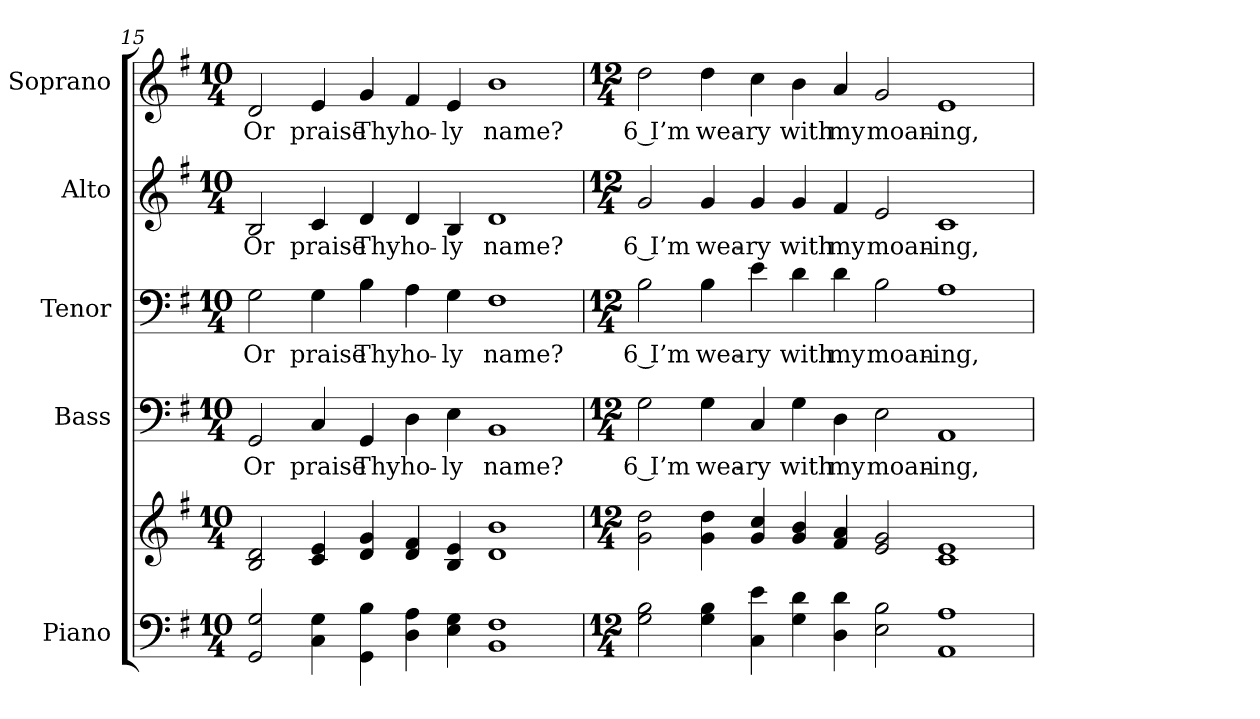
**kern	**kern	**kern	**text	**kern	**text	**kern	**text	**kern	**text
*part5	*part5	*part4	*part4	*part3	*part3	*part2	*part2	*part1	*part1
*staff6	*staff5	*staff4	*staff4	*staff3	*staff3	*staff2	*staff2	*staff1	*staff1
*I"Piano	*	*I"Bass	*	*I"Tenor	*	*I"Alto	*	*I"Soprano	*
*I'Pno.	*	*I'B.	*	*I'T.	*	*I'A.	*	*I'S.	*
!!LO:PB:g=z
*clefF4	*clefG2	*clefF4	*	*clefF4	*	*clefG2	*	*clefG2	*
*k[f#]	*k[f#]	*k[f#]	*	*k[f#]	*	*k[f#]	*	*k[f#]	*
*G:	*G:	*G:	*	*G:	*	*G:	*	*G:	*
*M10/4	*M10/4	*M10/4	*	*M10/4	*	*M10/4	*	*M10/4	*
=15	=15	=15	=15	=15	=15	=15	=15	=15	=15
!	!	!	!LO:LY:b:color=#000000	!	!	!	!	!	!
!	!	!	!	!	!LO:LY:b:color=#000000	!	!	!	!
!	!	!	!	!	!	!	!LO:LY:b:color=#000000	!	!
!	!	!	!	!	!	!	!	!	!LO:LY:b:color=#000000
2GGi/ 2Gi	2Bi/ 2di	2GGi/	Or	2Gi\	Or	2Bi/	Or	2di/	Or
!	!	!	!LO:LY:b:color=#000000	!	!	!	!	!	!
!	!	!	!	!	!LO:LY:b:color=#000000	!	!	!	!
!	!	!	!	!	!	!	!LO:LY:b:color=#000000	!	!
!	!	!	!	!	!	!	!	!	!LO:LY:b:color=#000000
4Ci\ 4Gi	4ci/ 4ei	4Ci/	praise	4Gi\	praise	4ci/	praise	4ei/	praise
!	!	!	!LO:LY:b:color=#000000	!	!	!	!	!	!
!	!	!	!	!	!LO:LY:b:color=#000000	!	!	!	!
!	!	!	!	!	!	!	!LO:LY:b:color=#000000	!	!
!	!	!	!	!	!	!	!	!	!LO:LY:b:color=#000000
4GGi\ 4Bi	4di/ 4gi	4GGi/	Thy	4Bi\	Thy	4di/	Thy	4gi/	Thy
!	!	!	!LO:LY:b:color=#000000	!	!	!	!	!	!
!	!	!	!	!	!LO:LY:b:color=#000000	!	!	!	!
!	!	!	!	!	!	!	!LO:LY:b:color=#000000	!	!
!	!	!	!	!	!	!	!	!	!LO:LY:b:color=#000000
4Di\ 4Ai	4di/ 4f#i	4Di\	ho-	4Ai\	ho-	4di/	ho-	4f#i/	ho-
!	!	!	!LO:LY:b:color=#000000	!	!	!	!	!	!
!	!	!	!	!	!LO:LY:b:color=#000000	!	!	!	!
!	!	!	!	!	!	!	!LO:LY:b:color=#000000	!	!
!	!	!	!	!	!	!	!	!	!LO:LY:b:color=#000000
4Ei\ 4Gi	4Bi/ 4ei	4Ei\	-ly	4Gi\	-ly	4Bi/	-ly	4ei/	-ly
!	!	!	!LO:LY:b:color=#000000	!	!	!	!	!	!
!	!	!	!	!	!LO:LY:b:color=#000000	!	!	!	!
!	!	!	!	!	!	!	!LO:LY:b:color=#000000	!	!
!	!	!	!	!	!	!	!	!	!LO:LY:b:color=#000000
1BBi 1F#i	1di 1bi	1BBi	name?	1F#i	name?	1di	name?	1bi	name?
=16	=16	=16	=16	=16	=16	=16	=16	=16	=16
*M12/4	*M12/4	*M12/4	*	*M12/4	*	*M12/4	*	*M12/4	*
!	!	!	!LO:LY:b:color=#000000	!	!	!	!	!	!
!	!	!	!	!	!LO:LY:b:color=#000000	!	!	!	!
!	!	!	!	!	!	!	!LO:LY:b:color=#000000	!	!
!	!	!	!	!	!	!	!	!	!LO:LY:b:color=#000000
2Gi\ 2Bi	2gi\ 2ddi	2Gi\	6 I’m	2Bi\	6 I’m	2gi/	6 I’m	2ddi\	6 I’m
!	!	!	!LO:LY:b:color=#000000	!	!	!	!	!	!
!	!	!	!	!	!LO:LY:b:color=#000000	!	!	!	!
!	!	!	!	!	!	!	!LO:LY:b:color=#000000	!	!
!	!	!	!	!	!	!	!	!	!LO:LY:b:color=#000000
4Gi\ 4Bi	4gi\ 4ddi	4Gi\	wea-	4Bi\	wea-	4gi/	wea-	4ddi\	wea-
!	!	!	!LO:LY:b:color=#000000	!	!	!	!	!	!
!	!	!	!	!	!LO:LY:b:color=#000000	!	!	!	!
!	!	!	!	!	!	!	!LO:LY:b:color=#000000	!	!
!	!	!	!	!	!	!	!	!	!LO:LY:b:color=#000000
4Ci\ 4ei	4gi/ 4cci	4Ci/	-ry	4ei\	-ry	4gi/	-ry	4cci\	-ry
!	!	!	!LO:LY:b:color=#000000	!	!	!	!	!	!
!	!	!	!	!	!LO:LY:b:color=#000000	!	!	!	!
!	!	!	!	!	!	!	!LO:LY:b:color=#000000	!	!
!	!	!	!	!	!	!	!	!	!LO:LY:b:color=#000000
4Gi\ 4di	4gi/ 4bi	4Gi\	with	4di\	with	4gi/	with	4bi\	with
!	!	!	!LO:LY:b:color=#000000	!	!	!	!	!	!
!	!	!	!	!	!LO:LY:b:color=#000000	!	!	!	!
!	!	!	!	!	!	!	!LO:LY:b:color=#000000	!	!
!	!	!	!	!	!	!	!	!	!LO:LY:b:color=#000000
4Di\ 4di	4f#i/ 4ai	4Di\	my	4di\	my	4f#i/	my	4ai/	my
!	!	!	!LO:LY:b:color=#000000	!	!	!	!	!	!
!	!	!	!	!	!LO:LY:b:color=#000000	!	!	!	!
!	!	!	!	!	!	!	!LO:LY:b:color=#000000	!	!
!	!	!	!	!	!	!	!	!	!LO:LY:b:color=#000000
2Ei\ 2Bi	2ei/ 2gi	2Ei\	moan-	2Bi\	moan-	2ei/	moan-	2gi/	moan-
!	!	!	!LO:LY:b:color=#000000	!	!	!	!	!	!
!	!	!	!	!	!LO:LY:b:color=#000000	!	!	!	!
!	!	!	!	!	!	!	!LO:LY:b:color=#000000	!	!
!	!	!	!	!	!	!	!	!	!LO:LY:b:color=#000000
1AAi 1Ai	1ci 1ei	1AAi	-ing,	1Ai	-ing,	1ci	-ing,	1ei	-ing,
=	=	=	=	=	=	=	=	=	=
*-	*-	*-	*-	*-	*-	*-	*-	*-	*-
